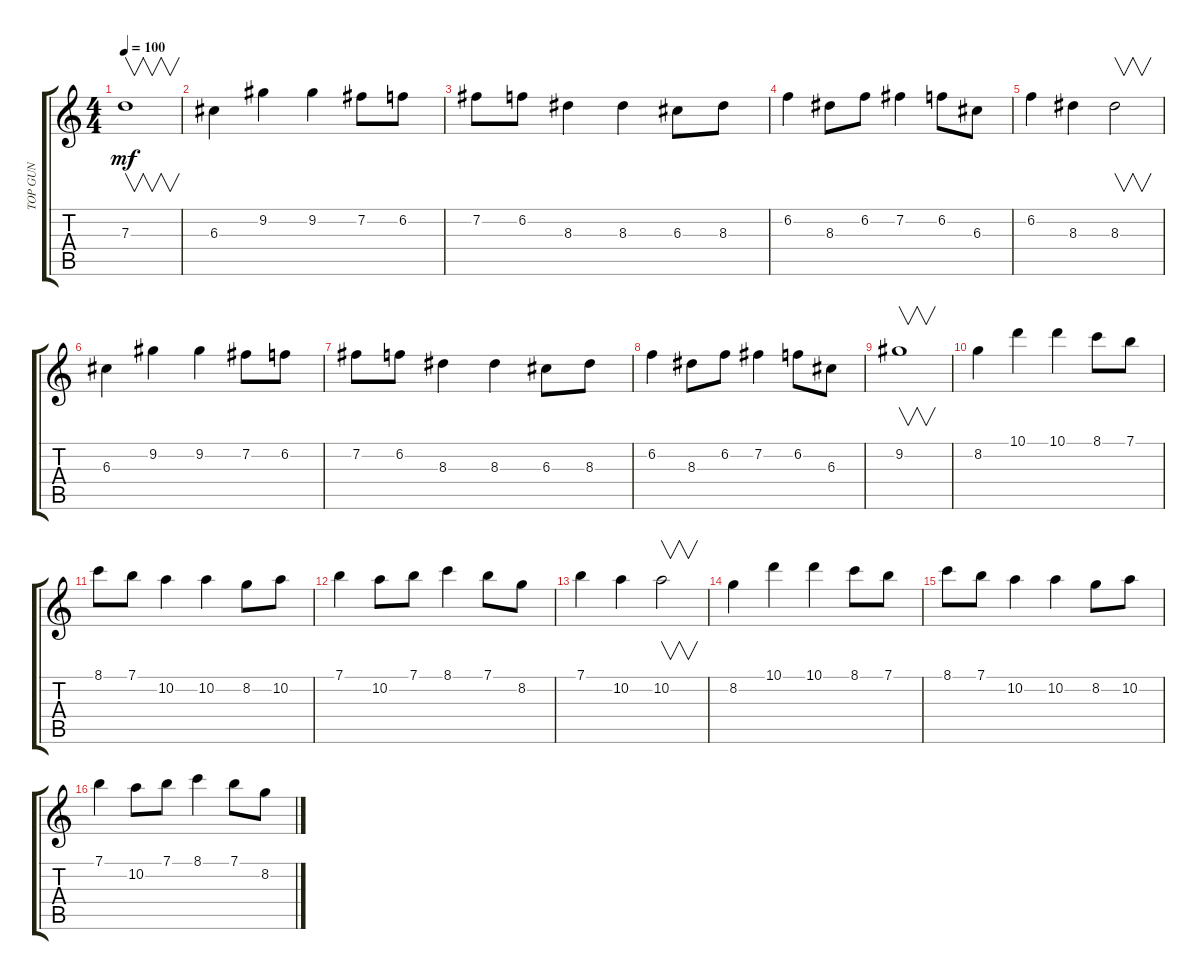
\track ("TOP GUN" "TOP GUN") {instrument distortionguitar}
\staff {score tabs}
\tuning (E4 B3 G3 D3 A2 E2) {hide}
\ts (4 4)
\tempo 100
\clef g2
\ks c
7.3.1{v dy mf} |
6.3.4 9.2.4 9.2.4 7.2.8 6.2.8 |
7.2.8 6.2.8 8.3.4 8.3.4 6.3.8 8.3.8 |
6.2.4 8.3.8 6.2.8 7.2.4 6.2.8 6.3.8 |
6.2.4 8.3.4 8.3.2{v} |
6.3.4 9.2.4 9.2.4 7.2.8 6.2.8 |
7.2.8 6.2.8 8.3.4 8.3.4 6.3.8 8.3.8 |
6.2.4 8.3.8 6.2.8 7.2.4 6.2.8 6.3.8 |
9.2.1{v} |
8.2.4 10.1.4 10.1.4 8.1.8 7.1.8 |
8.1.8 7.1.8 10.2.4 10.2.4 8.2.8 10.2.8 |
7.1.4 10.2.8 7.1.8 8.1.4 7.1.8 8.2.8 |
7.1.4 10.2.4 10.2.2{v} |
8.2.4 10.1.4 10.1.4 8.1.8 7.1.8 |
8.1.8 7.1.8 10.2.4 10.2.4 8.2.8 10.2.8 |
7.1.4 10.2.8 7.1.8 8.1.4 7.1.8 8.2.8
